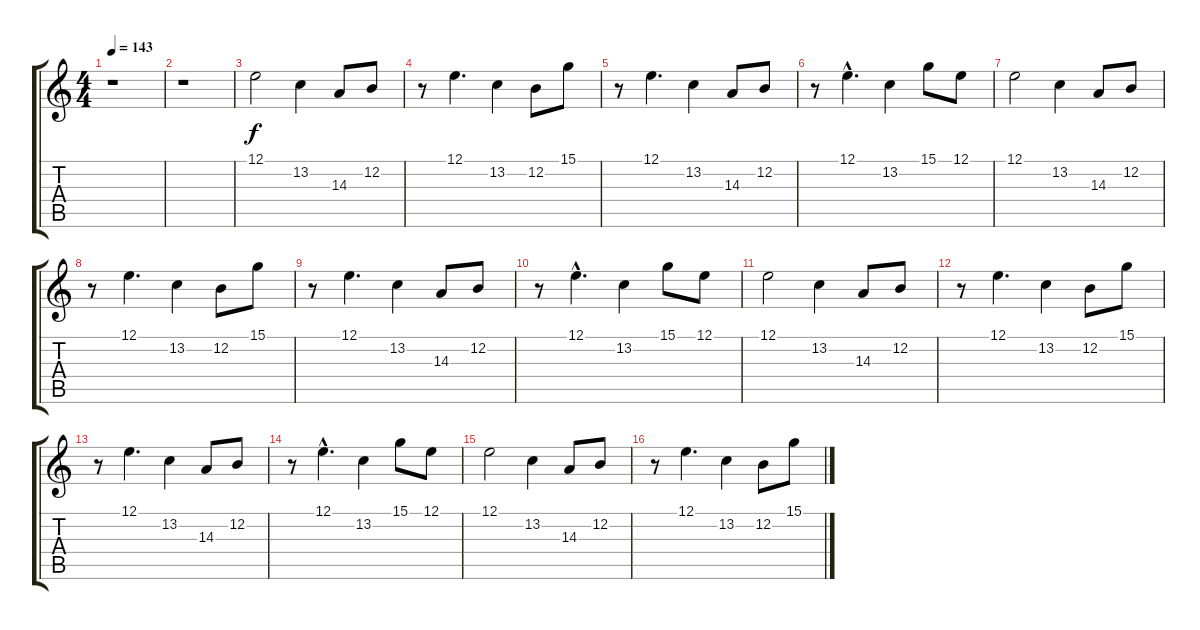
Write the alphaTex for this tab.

\track "" {instrument pad1newage}
\staff {score tabs}
\tuning (E4 B3 G3 D3 A2 E2) {hide}
\ts (4 4)
\tempo 143
\clef g2
\ks c
r.1{dy f} |
r.1 |
12.1.2 13.2.4 14.3.8 12.2.8 |
r.8 12.1.4{d} 13.2.4 12.2.8 15.1.8 |
r.8 12.1.4{d} 13.2.4 14.3.8 12.2.8 |
r.8 12.1{hac}.4{d} 13.2.4 15.1.8 12.1.8 |
12.1.2 13.2.4 14.3.8 12.2.8 |
r.8 12.1.4{d} 13.2.4 12.2.8 15.1.8 |
r.8 12.1.4{d} 13.2.4 14.3.8 12.2.8 |
r.8 12.1{hac}.4{d} 13.2.4 15.1.8 12.1.8 |
12.1.2 13.2.4 14.3.8 12.2.8 |
r.8 12.1.4{d} 13.2.4 12.2.8 15.1.8 |
r.8 12.1.4{d} 13.2.4 14.3.8 12.2.8 |
r.8 12.1{hac}.4{d} 13.2.4 15.1.8 12.1.8 |
12.1.2 13.2.4 14.3.8 12.2.8 |
r.8 12.1.4{d} 13.2.4 12.2.8 15.1.8
